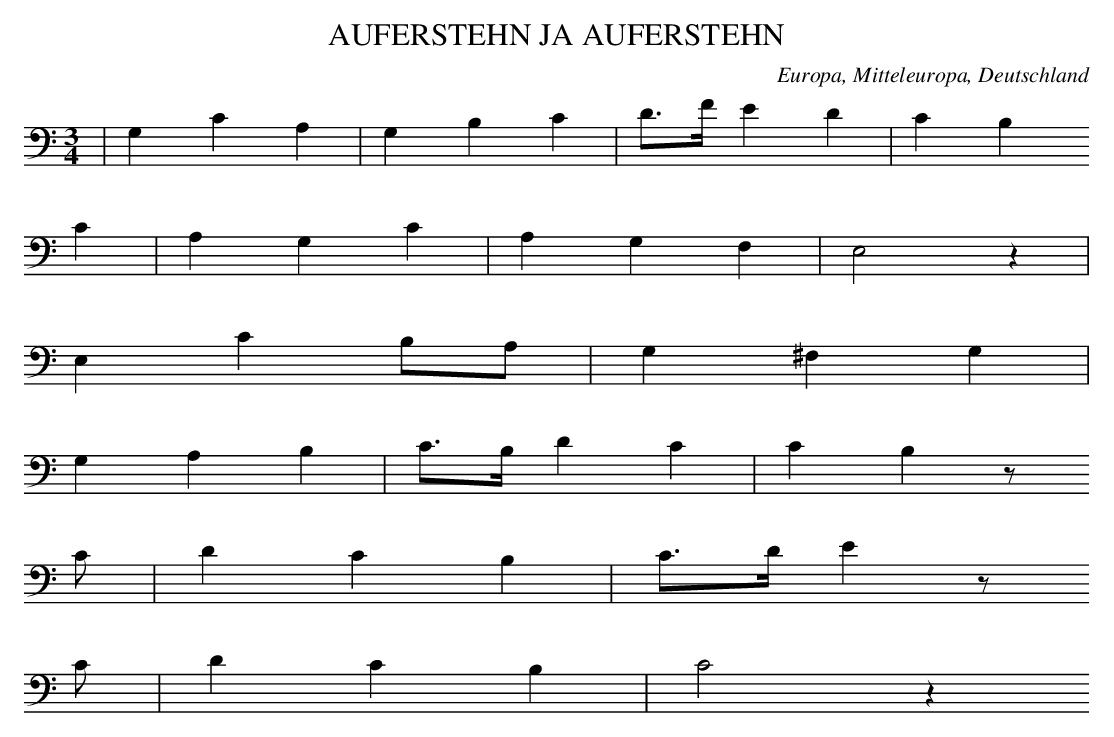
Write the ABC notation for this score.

X:1
T: AUFERSTEHN JA AUFERSTEHN
O: Europa, Mitteleuropa, Deutschland
M: 3/4
L: 1/16
K: C
 | G,4C4A,4 | G,4B,4C4 | D3FE4D4 | C4B,4
C4 | A,4G,4C4 | A,4G,4F,4 | E,8z4 |
E,4C4B,2A,2 | G,4^F,4G,4 |
G,4A,4B,4 | C3B,D4C4 | C4B,4z2
C2 | D4C4B,4 | C3DE4z2
C2 | D4C4B,4 | C8z4
